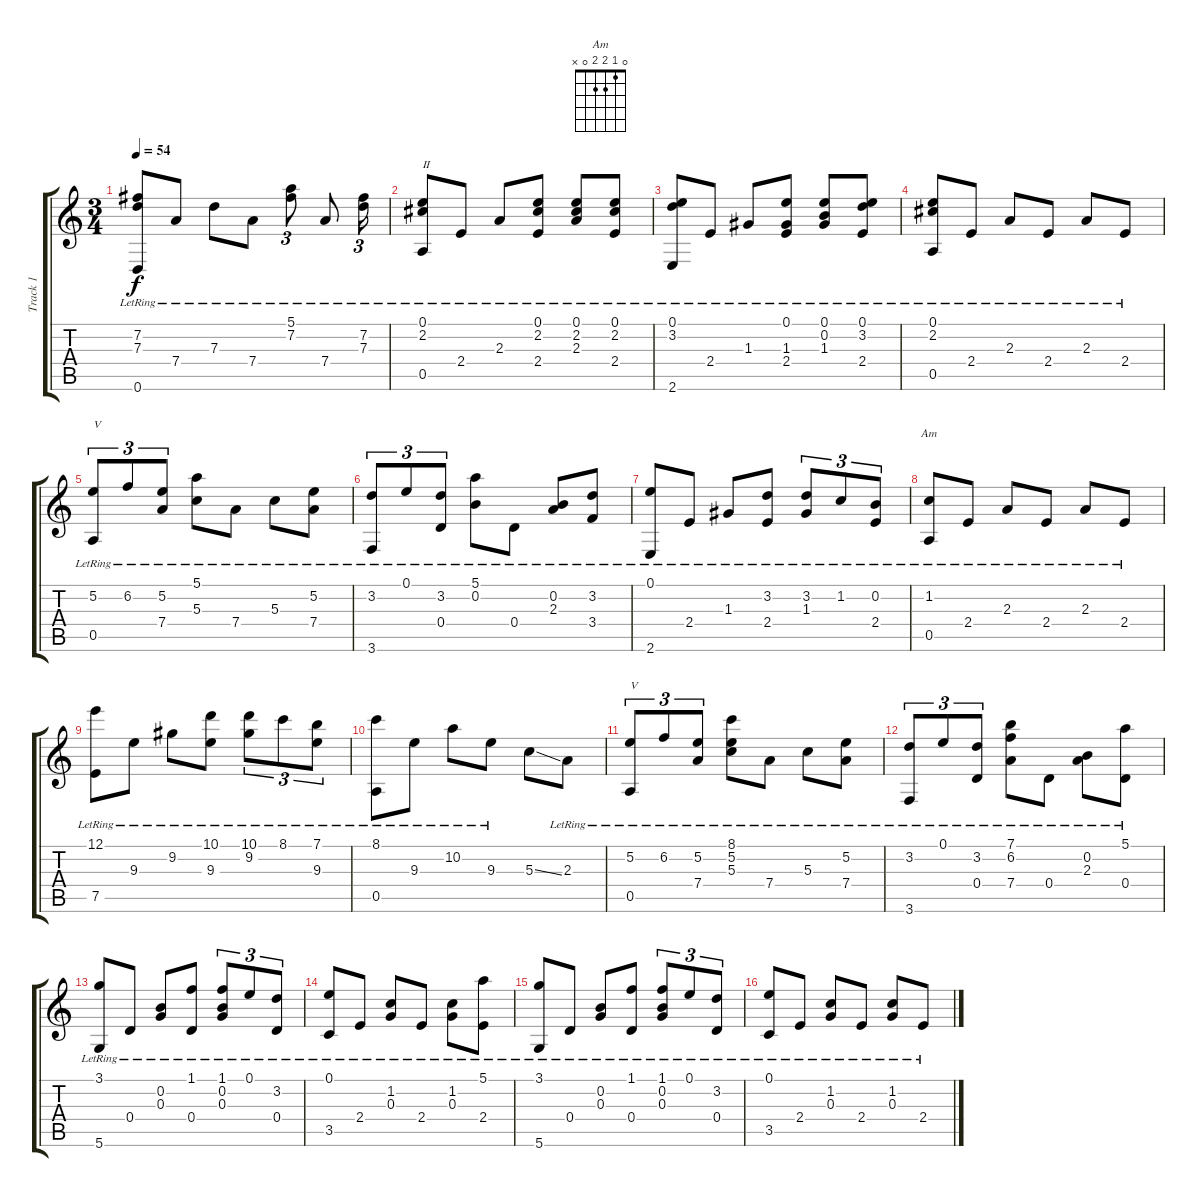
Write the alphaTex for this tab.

\track ("Track 1" "Track 1") {instrument acousticguitarnylon}
\staff {score tabs}
\tuning (E4 B3 G3 D3 A2 D2) {hide}
\chord ("Am" 0 1 2 2 0 x)
\ts (3 4)
\tempo 54
\clef g2
\ks c
(7.2{lr} 7.3{lr} 0.6{lr}).8{dy f} 7.4{lr}.8 7.3{lr}.8 7.4{lr}.8 (5.1{lr} 7.2{lr}).8{tu (3 2)} 7.4{lr}.8 (7.2{lr} 7.3{lr}).16{tu (3 2)} |
(0.1{lr} 2.2{lr} 0.5{lr}).8{txt "II"} 2.4{lr}.8 2.3{lr}.8 (0.1{lr} 2.2{lr} 2.4{lr}).8 (0.1{lr} 2.2{lr} 2.3{lr}).8 (0.1{lr} 2.2{lr} 2.4{lr}).8 |
(0.1{lr} 3.2{lr} 2.6{lr}).8 2.4{lr}.8 1.3{lr}.8 (0.1{lr} 1.3{lr} 2.4{lr}).8 (0.1{lr} 0.2{lr} 1.3{lr}).8 (0.1{lr} 3.2{lr} 2.4{lr}).8 |
(0.1{lr} 2.2{lr} 0.5{lr}).8 2.4{lr}.8 2.3{lr}.8 2.4{lr}.8 2.3{lr}.8 2.4{lr}.8 |
(5.2{lr} 0.5{lr}).8{tu (3 2) txt "V"} 6.2{lr}.8{tu (3 2)} (5.2{lr} 7.4{lr}).8{tu (3 2)} (5.1{lr} 5.3{lr}).8 7.4{lr}.8 5.3{lr}.8 (5.2{lr} 7.4{lr}).8 |
(3.2{lr} 3.6{lr}).8{tu (3 2)} 0.1{lr}.8{tu (3 2)} (3.2{lr} 0.4{lr}).8{tu (3 2)} (5.1{lr} 0.2{lr}).8 0.4{lr}.8 (0.2{lr} 2.3{lr}).8 (3.2{lr} 3.4{lr}).8 |
(0.1{lr} 2.6{lr}).8 2.4{lr}.8 1.3{lr}.8 (3.2{lr} 2.4{lr}).8 (3.2{lr} 1.3{lr}).8{tu (3 2)} 1.2{lr}.8{tu (3 2)} (0.2{lr} 2.4{lr}).8{tu (3 2)} |
(1.2{lr} 0.5{lr}).8{ch "Am"} 2.4{lr}.8 2.3{lr}.8 2.4{lr}.8 2.3{lr}.8 2.4{lr}.8 |
(12.1{lr} 7.5{lr}).8 9.3{lr}.8 9.2{lr}.8 (10.1{lr} 9.3{lr}).8 (10.1{lr} 9.2{lr}).8{tu (3 2)} 8.1{lr}.8{tu (3 2)} (7.1{lr} 9.3{lr}).8{tu (3 2)} |
(8.1{lr} 0.5{lr}).8 9.3{lr}.8 10.2{lr}.8 9.3{lr}.8 5.3{ss}.8 2.3{lr}.8 |
(5.2{lr} 0.5{lr}).8{tu (3 2) txt "V"} 6.2{lr}.8{tu (3 2)} (5.2{lr} 7.4{lr}).8{tu (3 2)} (8.1{lr} 5.2{lr} 5.3{lr}).8 7.4{lr}.8 5.3{lr}.8 (5.2{lr} 7.4{lr}).8 |
(3.2{lr} 3.6{lr}).8{tu (3 2)} 0.1{lr}.8{tu (3 2)} (3.2{lr} 0.4{lr}).8{tu (3 2)} (7.1{lr} 6.2{lr} 7.4{lr}).8 0.4{lr}.8 (0.2{lr} 2.3{lr}).8 (5.1{lr} 0.4{lr}).8 |
(3.1{lr} 5.6{lr}).8 0.4{lr}.8 (0.2{lr} 0.3{lr}).8 (1.1{lr} 0.4{lr}).8 (1.1{lr} 0.2{lr} 0.3{lr}).8{tu (3 2)} 0.1{lr}.8{tu (3 2)} (3.2{lr} 0.4{lr}).8{tu (3 2)} |
(0.1{lr} 3.5{lr}).8 2.4{lr}.8 (1.2{lr} 0.3{lr}).8 2.4{lr}.8 (1.2{lr} 0.3{lr}).8 (5.1{lr} 2.4{lr}).8 |
(3.1{lr} 5.6{lr}).8 0.4{lr}.8 (0.2{lr} 0.3{lr}).8 (1.1{lr} 0.4{lr}).8 (1.1{lr} 0.2{lr} 0.3{lr}).8{tu (3 2)} 0.1{lr}.8{tu (3 2)} (3.2{lr} 0.4{lr}).8{tu (3 2)} |
(0.1{lr} 3.5{lr}).8 2.4{lr}.8 (1.2{lr} 0.3{lr}).8 2.4{lr}.8 (1.2{lr} 0.3{lr}).8 2.4{lr}.8
